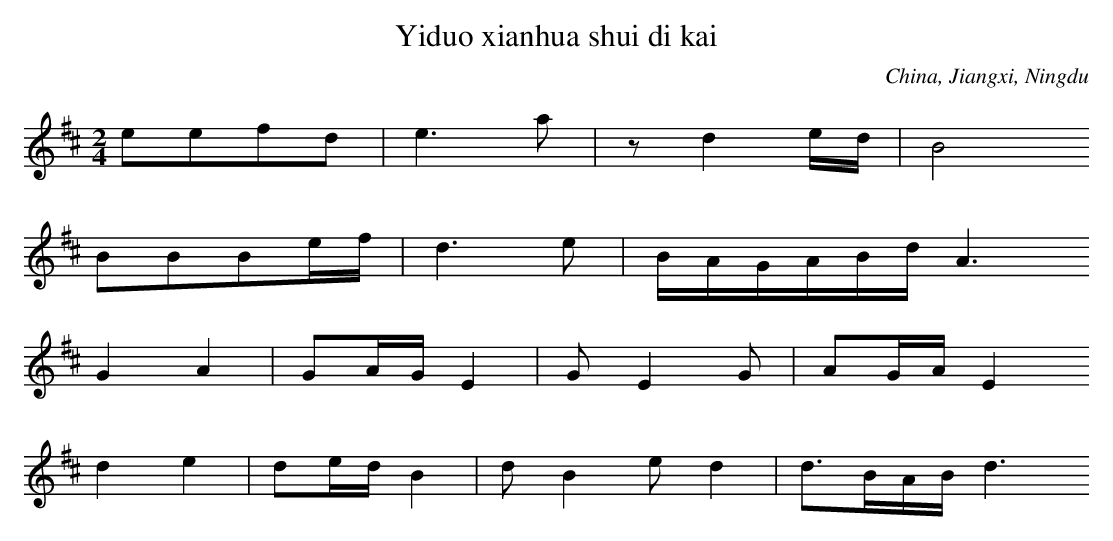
X:1
T: Yiduo xianhua shui di kai
O: China, Jiangxi, Ningdu
M: 2/4
L: 1/16
K: D
e2e2f2d2 | e6a2 | z2d4ed | B8
B2B2B2ef | d6e2 | BAGABdA6
G4A4 | G2AGE4 | G2E4G2 | A2GAE4
d4e4 | d2edB4 | d2B4e2d4 | d3BABd6
